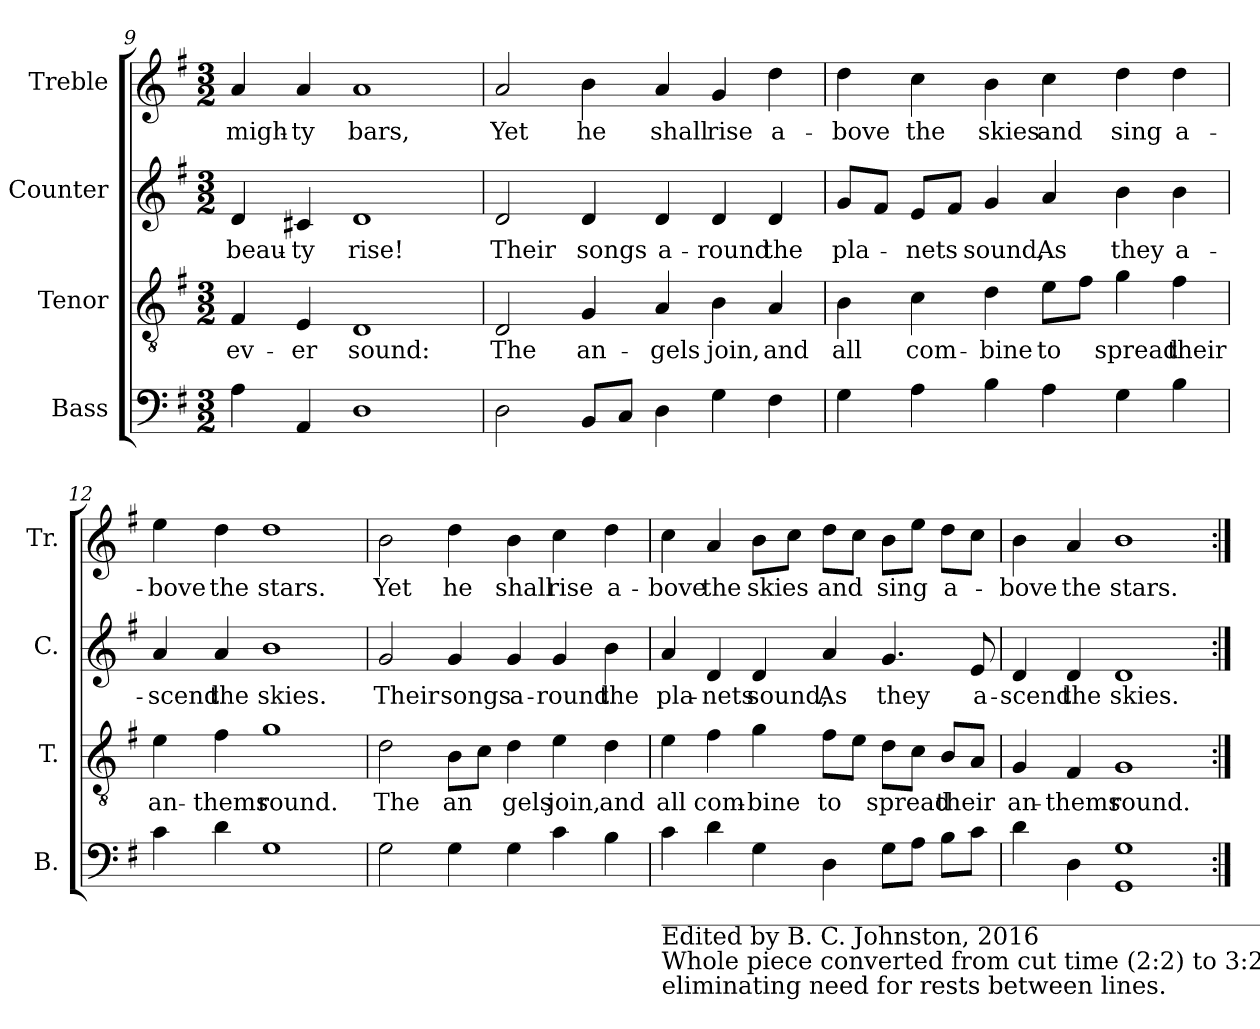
**kern	**kern	**text	**kern	**text	**kern	**text
*part4	*part3	*part3	*part2	*part2	*part1	*part1
*staff4	*staff3	*staff3	*staff2	*staff2	*staff1	*staff1
*I"Bass	*I"Tenor	*	*I"Counter	*	*I"Treble	*
*I'B.	*I'T.	*	*I'C.	*	*I'Tr.	*
*clefF4	*clefGv2	*	*clefG2	*	*clefG2	*
*k[f#]	*k[f#]	*	*k[f#]	*	*k[f#]	*
*M3/2	*M3/2	*	*M3/2	*	*M3/2	*
=9	=9	=9	=9	=9	=9	=9
4A\	4F#/	ev-	4d/	beau-	4a/	migh-
4AA/	4E/	-er	4c#X/	-ty	4a/	-ty
1D	1D	sound:	1d	rise!	1a	bars,
!!LO:LB:g=z
=10	=10	=10	=10	=10	=10	=10
2D\	2D/	The	2d/	Their	2a/	Yet
8BB/L	4G/	an-	4d/	songs	4b\	he
8C/J	.	.	.	.	.	.
4D\	4A/	-gels	4d/	a-	4a/	shall
4G\	4B\	join,	4d/	-round	4g/	rise
4F#\	4A/	and	4d/	the	4dd\	a-
=11	=11	=11	=11	=11	=11	=11
4G\	4B\	all	8g/L	pla-	4dd\	-bove
.	.	.	8f#/J	.	.	.
4A\	4c\	com-	8e/L	-nets	4cc\	the
.	.	.	8f#/J	.	.	.
4B\	4d\	-bine	4g/	sound,	4b\	skies
4A\	8e\L	to	4a/	As	4cc\	and
.	8f#\J	.	.	.	.	.
4G\	4g\	spread	4b\	they	4dd\	sing
4B\	4f#\	their	4b\	a-	4dd\	a-
=12	=12	=12	=12	=12	=12	=12
4c\	4e\	an-	4a/	-scend	4ee\	-bove
4d\	4f#\	-thems	4a/	the	4dd\	the
1G	1g	round.	1b	skies.	1dd	stars.
=13	=13	=13	=13	=13	=13	=13
2G\	2d\	The	2g/	Their	2b\	Yet
4G\	8B\L	an	4g/	songs	4dd\	he
.	8c\J	.	.	.	.	.
4G\	4d\	gels	4g/	a-	4b\	shall
4c\	4e\	join,	4g/	-round	4cc\	rise
4B\	4d\	and	4b\	the	4dd\	a-
!!LO:LB:g=z
=14	=14	=14	=14	=14	=14	=14
!LO:TX:b:t=__________________________________________________	!	!	!	!	!	!
!LO:TX:b:t=Edited by B. C. Johnston, 2016	!	!	!	!	!	!
!LO:TX:b:t=Whole piece converted from cut time (2&colon;2) to 3&colon;2,	!	!	!	!	!	!
!LO:TX:b:t=eliminating need for rests between lines.	!	!	!	!	!	!
4c\	4e\	all	4a/	pla-	4cc\	-bove
4d\	4f#\	com-	4d/	-nets	4a/	the
4G\	4g\	-bine	4d/	sound,	8b\L	skies
.	.	.	.	.	8cc\J	.
4D\	8f#\L	to	4a/	As	8dd\L	and
.	8e\J	.	.	.	8cc\J	.
8G\L	8d\L	spread	4.g/	they	8b\L	sing
8A\J	8c\J	.	.	.	8ee\J	.
8B\L	8B/L	their	.	.	8dd\L	a-
8c\J	8A/J	.	8e/	a-	8cc\J	.
=15	=15	=15	=15	=15	=15	=15
4d\	4G/	an-	4d/	-scend	4b\	-bove
4D\	4F#/	-thems	4d/	the	4a/	the
1GG 1G	1G	round.	1d	skies.	1b	stars.
=:|!	=:|!	=:|!	=:|!	=:|!	=:|!	=:|!
*-	*-	*-	*-	*-	*-	*-
